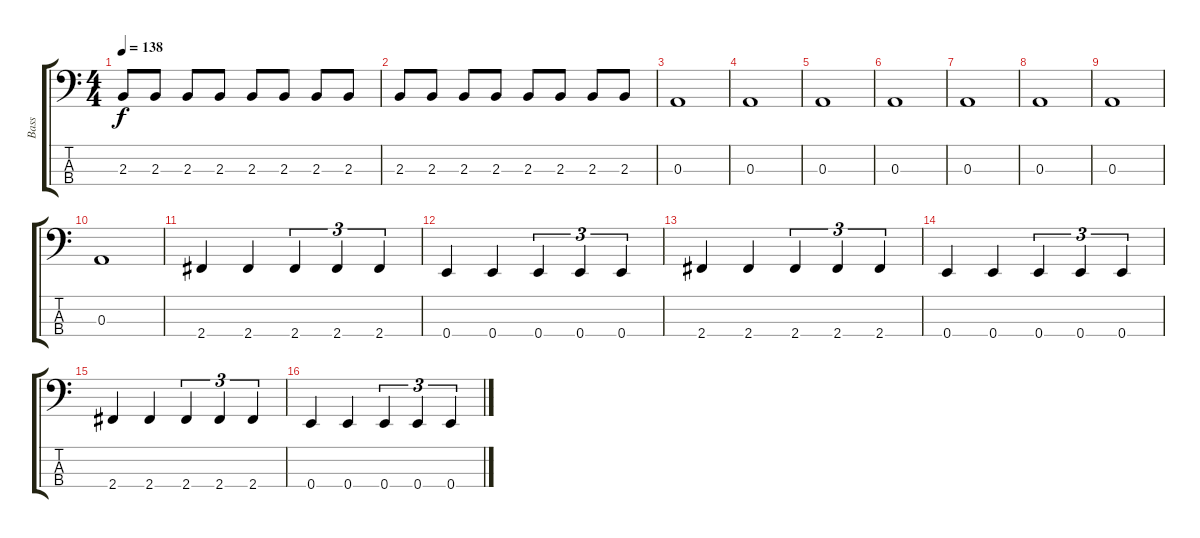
\track ("Bass" "Bass") {instrument electricbassfinger}
\staff {score tabs}
\tuning (G2 D2 A1 E1) {hide}
\ts (4 4)
\tempo 138
\clef f4
\ks c
2.3.8{dy f} 2.3.8 2.3.8 2.3.8 2.3.8 2.3.8 2.3.8 2.3.8 |
2.3.8 2.3.8 2.3.8 2.3.8 2.3.8 2.3.8 2.3.8 2.3.8 |
0.3.1 |
0.3.1 |
0.3.1 |
0.3.1 |
0.3.1 |
0.3.1 |
0.3.1 |
0.3.1 |
2.4.4 2.4.4 2.4.4{tu (3 2)} 2.4.4{tu (3 2)} 2.4.4{tu (3 2)} |
0.4.4 0.4.4 0.4.4{tu (3 2)} 0.4.4{tu (3 2)} 0.4.4{tu (3 2)} |
2.4.4 2.4.4 2.4.4{tu (3 2)} 2.4.4{tu (3 2)} 2.4.4{tu (3 2)} |
0.4.4 0.4.4 0.4.4{tu (3 2)} 0.4.4{tu (3 2)} 0.4.4{tu (3 2)} |
2.4.4 2.4.4 2.4.4{tu (3 2)} 2.4.4{tu (3 2)} 2.4.4{tu (3 2)} |
0.4.4 0.4.4 0.4.4{tu (3 2)} 0.4.4{tu (3 2)} 0.4.4{tu (3 2)}
